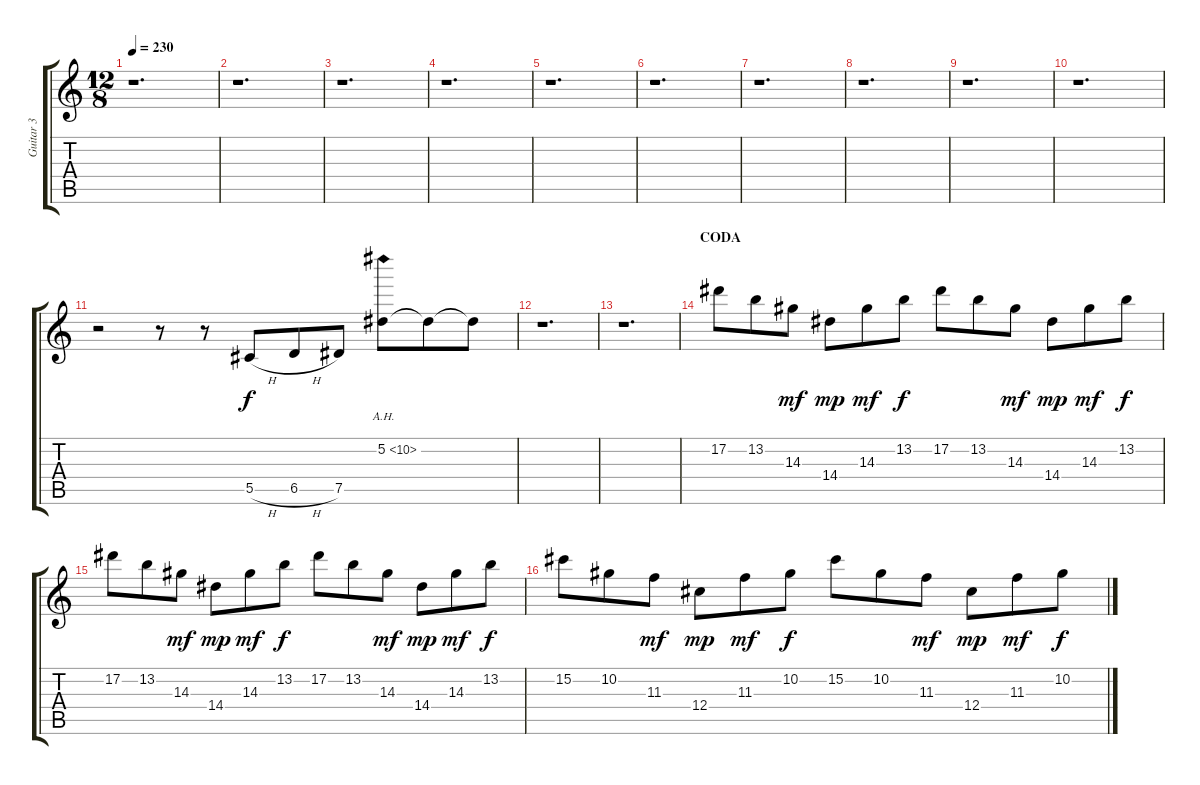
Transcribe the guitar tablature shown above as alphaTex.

\track ("Guitar 3" "Guitar 3") {instrument distortionguitar}
\staff {score tabs}
\tuning (Eb4 Bb3 Gb3 Db3 Ab2 Eb2) {hide}
\ts (12 8)
\tempo 230
\clef g2
\ks c
r.1{d dy f} |
r.1{d} |
r.1{d} |
r.1{d} |
r.1{d} |
r.1{d} |
r.1{d} |
r.1{d} |
r.1{d} |
r.1{d} |
r.2{volume 10} r.8 r.8 5.5{h}.8 6.5{h}.8 7.5.8 5.2{ah 5}.8 5.2{t}.8 5.2{t}.8 |
r.1{d} |
r.1{d} |
\section ("" "CODA")
17.2.8 13.2.8 14.3.8{dy mf} 14.4.8{dy mp} 14.3.8{dy mf} 13.2.8{dy f} 17.2.8 13.2.8 14.3.8{dy mf} 14.4.8{dy mp} 14.3.8{dy mf} 13.2.8{dy f} |
17.2.8 13.2.8 14.3.8{dy mf} 14.4.8{dy mp} 14.3.8{dy mf} 13.2.8{dy f} 17.2.8 13.2.8 14.3.8{dy mf} 14.4.8{dy mp} 14.3.8{dy mf} 13.2.8{dy f} |
15.2.8 10.2.8 11.3.8{dy mf} 12.4.8{dy mp} 11.3.8{dy mf} 10.2.8{dy f} 15.2.8 10.2.8 11.3.8{dy mf} 12.4.8{dy mp} 11.3.8{dy mf} 10.2.8{dy f}
